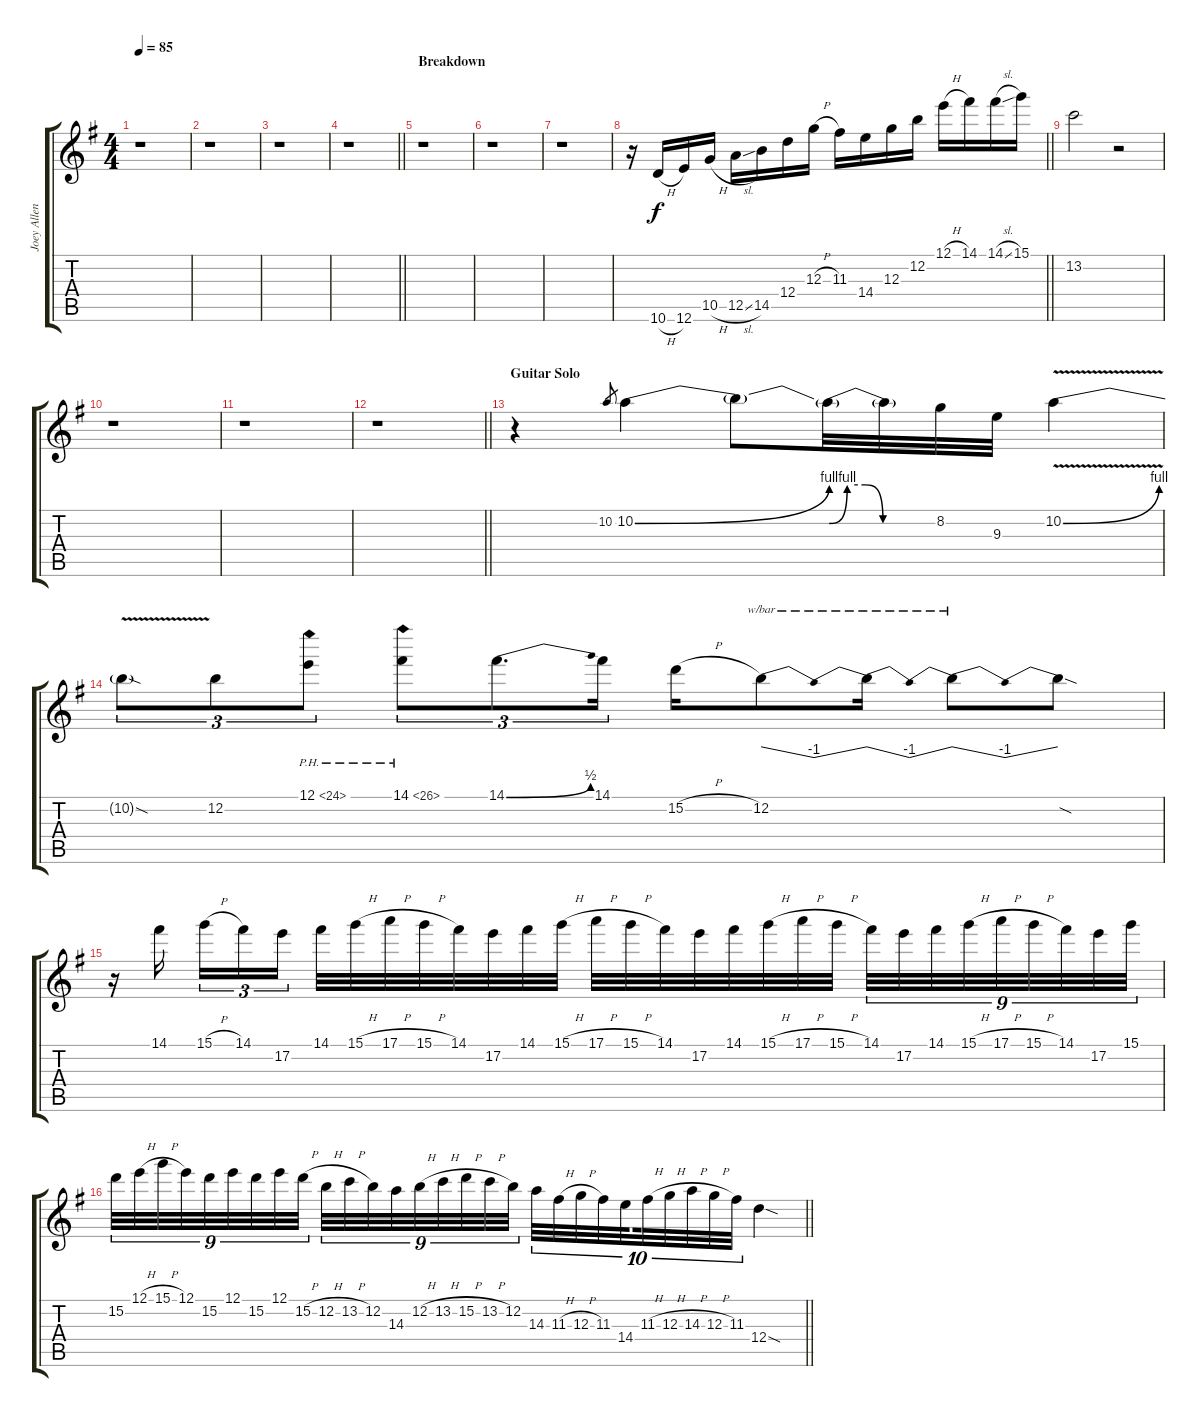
\track ("Joey Allen Lead" "Joey Allen") {instrument overdrivenguitar}
\staff {score tabs}
\tuning (E4 B3 G3 D3 A2 E2) {hide}
\ts (4 4)
\tempo 85
\clef g2
\ks g
r.1{dy f} |
r.1 |
r.1 |
\barLineRight lightlight
r.1 |
\section ("" "Breakdown")
r.1 |
r.1 |
r.1 |
\barLineRight lightlight
r.16 10.6{h}.16 12.6.16 10.5{h}.16 12.5{sl}.16 14.5.16 12.4.16 12.3{h}.16 11.3.16 14.4.16 12.3.16 12.2.16 12.1{h}.16 14.1.16 14.1{sl}.16 15.1.16 |
13.2.2 r.2 |
r.1 |
r.1 |
\barLineRight lightlight
r.1 |
\section ("" "Guitar Solo")
r.4 10.2.8{gr} 10.2{be (bend 0 0 60 4)}.4 10.2{t}.8 10.2{be (custom 0 0 10 4 20 4 30 0 60 0) t}.32 10.2{t}.32 8.2.32 9.3.32 10.2{be (bend 0 0 60 4) v}.4 |
10.2{sod t}.8{tu (3 2)} 12.2.8{tu (3 2)} 12.1{ph 12}.8{tu (3 2)} 14.1{ph 12}.8{tu (3 2)} 14.1{be (bend 0 0 60 2)}.8{d tu (3 2)} 14.1.16{tu (3 2)} 15.2{h}.16 12.2.8{tbe (dip default 0 0 30 -4 60 0)} 12.2{t}.16{tbe (dip default 0 0 30 -4 60 0)} 12.2{t}.8{tbe (dip default 0 0 30 -4 60 0)} 12.2{sod t}.8 |
r.16 14.1.16{beam splitsecondary} 15.1{h}.16{tu (3 2)} 14.1.16{tu (3 2)} 17.2.16{tu (3 2)} 14.1.32 15.1{h}.32 17.1{h}.32 15.1{h}.32 14.1.32 17.2.32 14.1.32 15.1{h}.32 17.1{h}.32 15.1{h}.32 14.1.32 17.2.32 14.1.32 15.1{h}.32 17.1{h}.32 15.1{h}.32 14.1.32{tu (9 8)} 17.2.32{tu (9 8)} 14.1.32{tu (9 8)} 15.1{h}.32{tu (9 8)} 17.1{h}.32{tu (9 8)} 15.1{h}.32{tu (9 8)} 14.1.32{tu (9 8)} 17.2.32{tu (9 8)} 15.1.32{tu (9 8)} |
\barLineRight lightlight
15.2.32{tu (9 8)} 12.1{h}.32{tu (9 8)} 15.1{h}.32{tu (9 8)} 12.1.32{tu (9 8)} 15.2.32{tu (9 8)} 12.1.32{tu (9 8)} 15.2.32{tu (9 8)} 12.1.32{tu (9 8)} 15.2{h}.32{tu (9 8)} 12.2{h}.32{tu (9 8)} 13.2{h}.32{tu (9 8)} 12.2.32{tu (9 8)} 14.3.32{tu (9 8)} 12.2{h}.32{tu (9 8)} 13.2{h}.32{tu (9 8)} 15.2{h}.32{tu (9 8)} 13.2{h}.32{tu (9 8)} 12.2.32{tu (9 8)} 14.3.32{tu (10 8)} 11.3{h}.32{tu (10 8)} 12.3{h}.32{tu (10 8)} 11.3.32{tu (10 8)} 14.4.32{tu (10 8) beam splitsecondary} 11.3{h}.32{tu (10 8)} 12.3{h}.32{tu (10 8)} 14.3{h}.32{tu (10 8)} 12.3{h}.32{tu (10 8)} 11.3.32{tu (10 8)} 12.4{sod}.4
